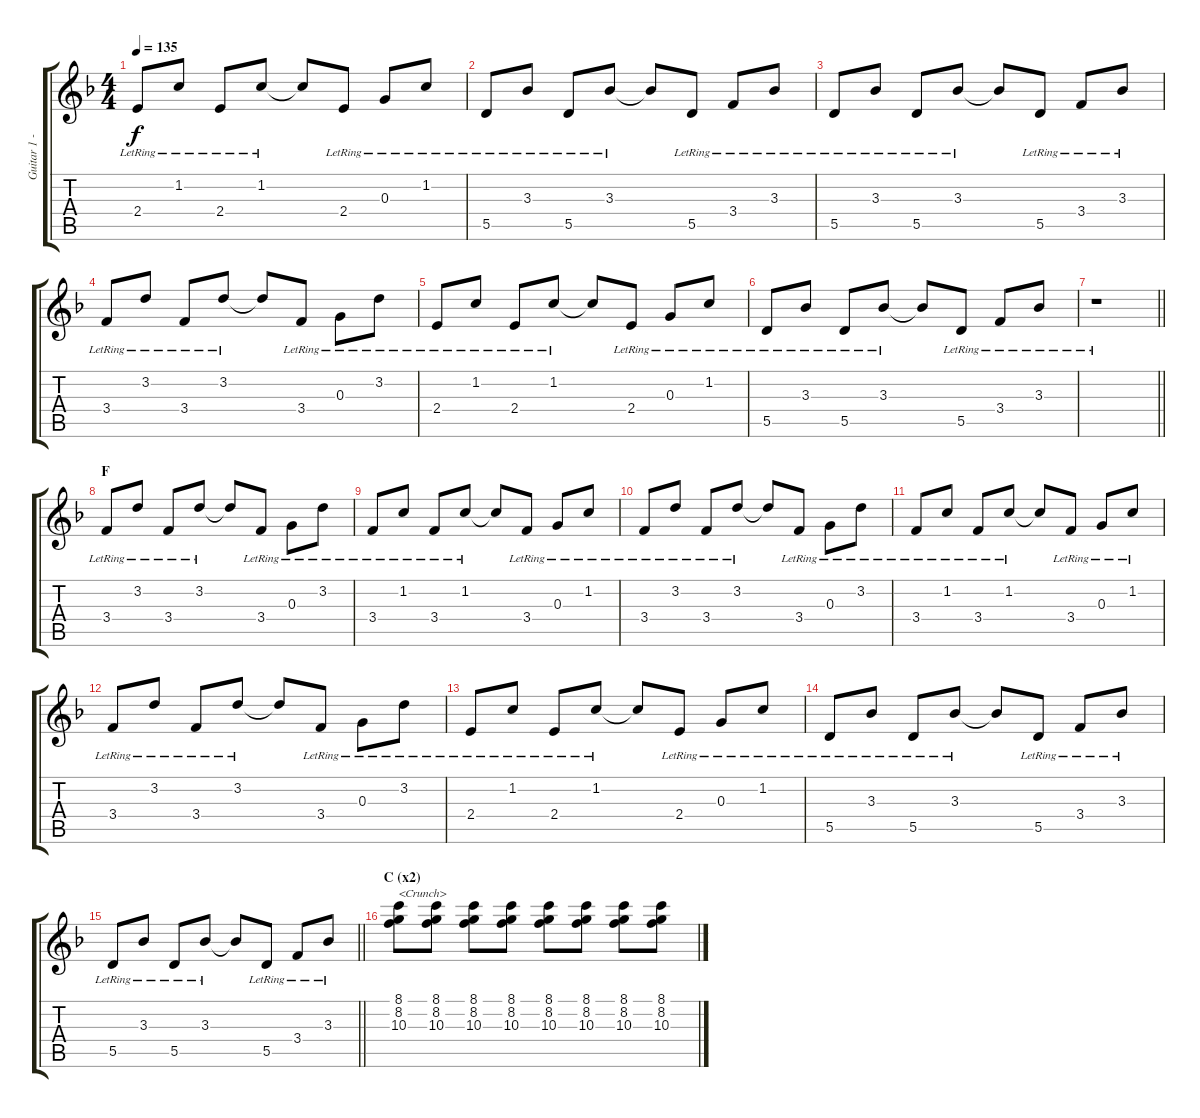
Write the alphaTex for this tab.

\track ("Guitar 1 - Tora" "Guitar 1 -") {instrument distortionguitar}
\staff {score tabs}
\tuning (E4 B3 G3 D3 A2 E2) {hide}
\ts (4 4)
\tempo 135
\clef g2
\ks f
2.4{lr}.8{dy f} 1.2{lr}.8 2.4{lr}.8 1.2{lr}.8 1.2{t}.8 2.4{lr}.8 0.3{lr}.8 1.2{lr}.8 |
5.5{lr}.8 3.3{lr}.8 5.5{lr}.8 3.3{lr}.8 3.3{t}.8 5.5{lr}.8 3.4{lr}.8 3.3{lr}.8 |
5.5{lr}.8 3.3{lr}.8 5.5{lr}.8 3.3{lr}.8 3.3{t}.8 5.5{lr}.8 3.4{lr}.8 3.3{lr}.8 |
3.4{lr}.8 3.2{lr}.8 3.4{lr}.8 3.2{lr}.8 3.2{t}.8 3.4{lr}.8 0.3{lr}.8 3.2{lr}.8 |
2.4{lr}.8 1.2{lr}.8 2.4{lr}.8 1.2{lr}.8 1.2{t}.8 2.4{lr}.8 0.3{lr}.8 1.2{lr}.8 |
5.5{lr}.8 3.3{lr}.8 5.5{lr}.8 3.3{lr}.8 3.3{t}.8 5.5{lr}.8 3.4{lr}.8 3.3{lr}.8 |
\barLineRight lightlight
r.1 |
\section ("" "F")
3.4{lr}.8 3.2{lr}.8 3.4{lr}.8 3.2{lr}.8 3.2{t}.8 3.4{lr}.8 0.3{lr}.8 3.2{lr}.8 |
3.4{lr}.8 1.2{lr}.8 3.4{lr}.8 1.2{lr}.8 1.2{t}.8 3.4{lr}.8 0.3{lr}.8 1.2{lr}.8 |
3.4{lr}.8 3.2{lr}.8 3.4{lr}.8 3.2{lr}.8 3.2{t}.8 3.4{lr}.8 0.3{lr}.8 3.2{lr}.8 |
3.4{lr}.8 1.2{lr}.8 3.4{lr}.8 1.2{lr}.8 1.2{t}.8 3.4{lr}.8 0.3{lr}.8 1.2{lr}.8 |
3.4{lr}.8 3.2{lr}.8 3.4{lr}.8 3.2{lr}.8 3.2{t}.8 3.4{lr}.8 0.3{lr}.8 3.2{lr}.8 |
2.4{lr}.8 1.2{lr}.8 2.4{lr}.8 1.2{lr}.8 1.2{t}.8 2.4{lr}.8 0.3{lr}.8 1.2{lr}.8 |
5.5{lr}.8 3.3{lr}.8 5.5{lr}.8 3.3{lr}.8 3.3{t}.8 5.5{lr}.8 3.4{lr}.8 3.3{lr}.8 |
\barLineRight lightlight
5.5{lr}.8 3.3{lr}.8 5.5{lr}.8 3.3{lr}.8 3.3{t}.8 5.5{lr}.8 3.4{lr}.8 3.3{lr}.8 |
\section ("" "C (x2)")
(8.1 8.2 10.3).8{txt "<Crunch>" volume 8 instrument distortionguitar} (8.1 8.2 10.3).8 (8.1 8.2 10.3).8 (8.1 8.2 10.3).8 (8.1 8.2 10.3).8 (8.1 8.2 10.3).8 (8.1 8.2 10.3).8 (8.1 8.2 10.3).8
